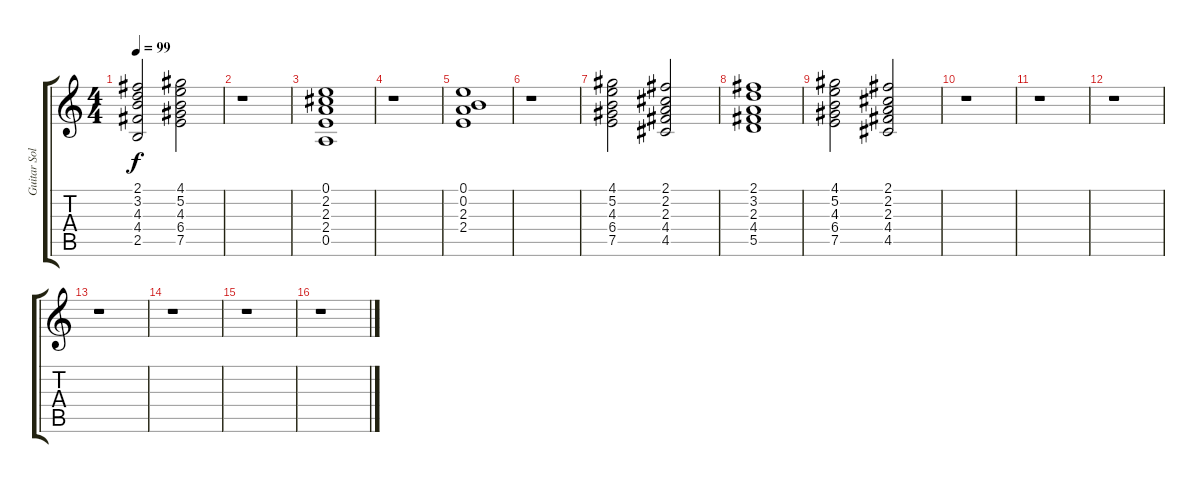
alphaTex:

\track ("Guitar Solo - Low" "Guitar Sol") {instrument acousticguitarsteel}
\staff {score tabs}
\tuning (E4 B3 G3 D3 A2 E2) {hide}
\ts (4 4)
\tempo 99
\clef g2
\ks c
(2.1 3.2 4.3 4.4 2.5).2{dy f} (4.1 5.2 4.3 6.4 7.5).2 |
r.1 |
(0.1 2.2 2.3 2.4 0.5).1 |
r.1 |
(0.1 0.2 2.3 2.4).1 |
r.1 |
(4.1 5.2 4.3 6.4 7.5).2 (2.1 2.2 2.3 4.4 4.5).2 |
(2.1 3.2 2.3 4.4 5.5).1 |
(4.1 5.2 4.3 6.4 7.5).2 (2.1 2.2 2.3 4.4 4.5).2 |
r.1 |
r.1 |
r.1 |
r.1 |
r.1 |
r.1 |
r.1
